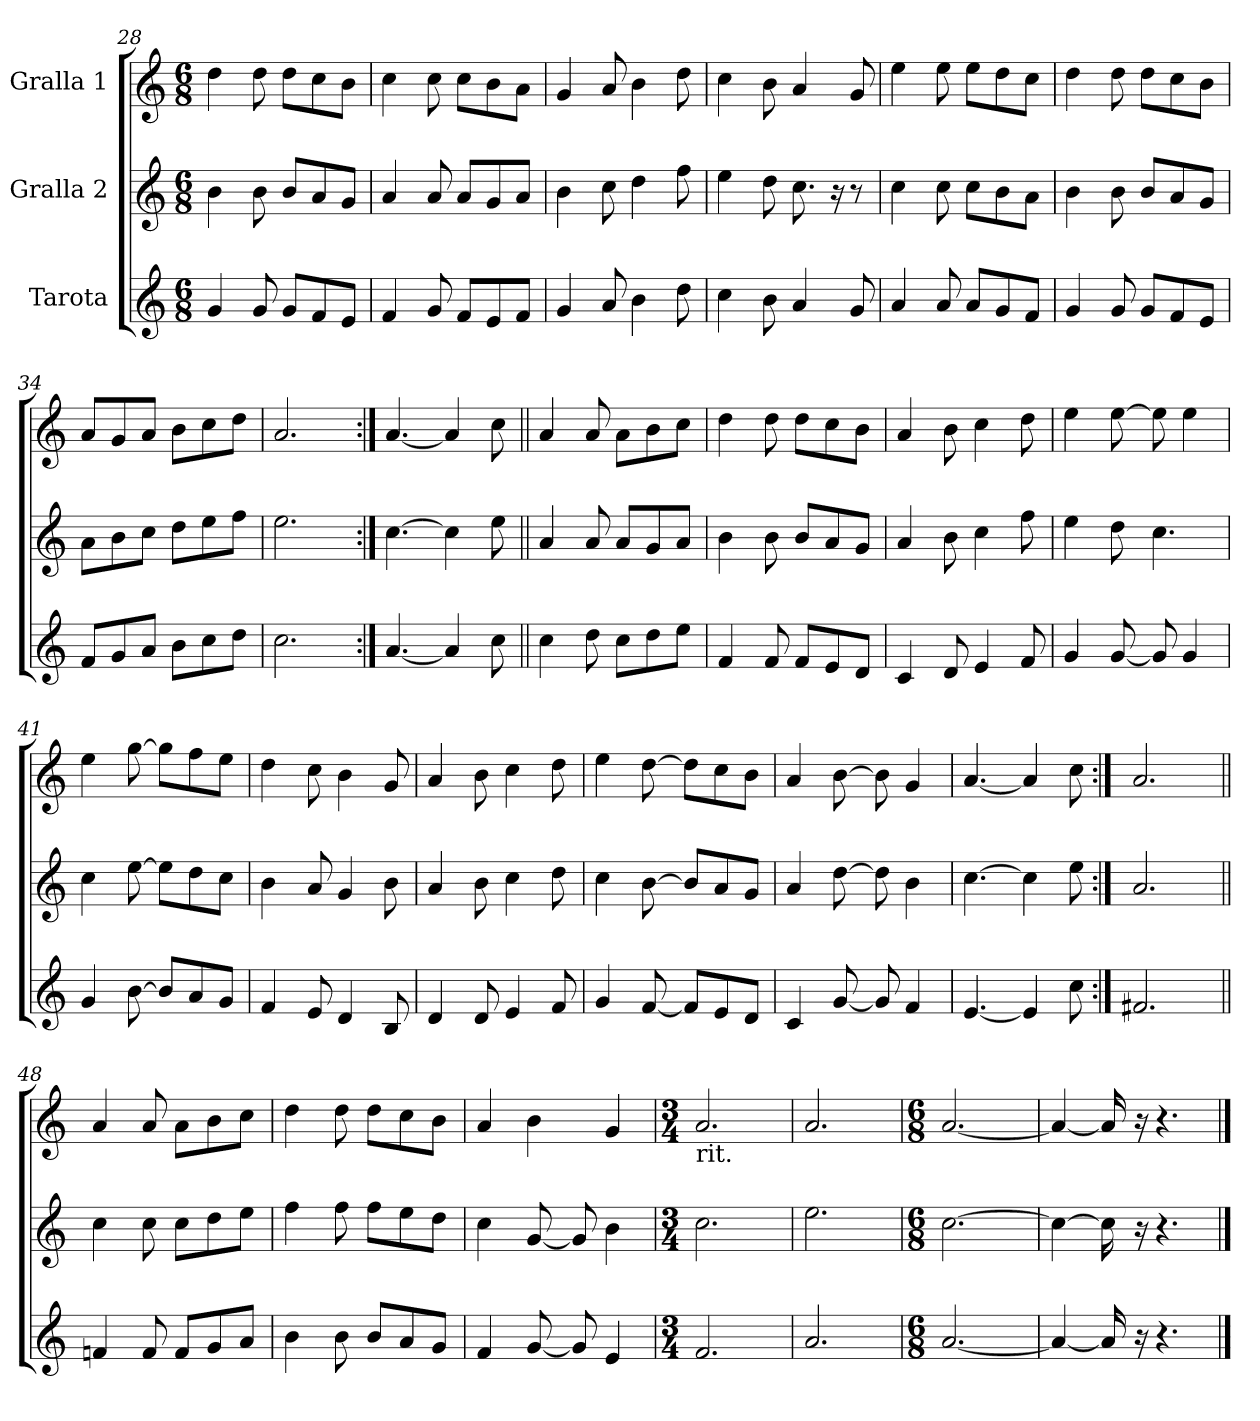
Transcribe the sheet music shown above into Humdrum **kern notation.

**kern	**kern	**kern
*part3	*part2	*part1
*staff3	*staff2	*staff1
*I"Tarota	*I"Gralla 2	*I"Gralla 1
*clefG2	*clefG2	*clefG2
*k[]	*k[]	*k[]
*M6/8	*M6/8	*M6/8
=28	=28	=28
4g/	4b\	4dd\
8g/	8b\	8dd\
8g/L	8b/L	8dd\L
8f/	8a/	8cc\
8e/J	8g/J	8b\J
=29	=29	=29
4f/	4a/	4cc\
8g/	8a/	8cc\
8f/L	8a/L	8cc\L
8e/	8g/	8b\
8f/J	8a/J	8a\J
=30	=30	=30
4g/	4b\	4g/
8a/	8cc\	8a/
4b\	4dd\	4b\
8dd\	8ff\	8dd\
=31	=31	=31
4cc\	4ee\	4cc\
8b\	8dd\	8b\
4a/	8.cc\	4a/
.	16r	.
8g/	8r	8g/
!!LO:PB:g=z
=32	=32	=32
4a/	4cc\	4ee\
8a/	8cc\	8ee\
8a/L	8cc\L	8ee\L
8g/	8b\	8dd\
8f/J	8a\J	8cc\J
=33	=33	=33
4g/	4b\	4dd\
8g/	8b\	8dd\
8g/L	8b/L	8dd\L
8f/	8a/	8cc\
8e/J	8g/J	8b\J
=34	=34	=34
8f/L	8a\L	8a/L
8g/	8b\	8g/
8a/J	8cc\J	8a/J
8b\L	8dd\L	8b\L
8cc\	8ee\	8cc\
8dd\J	8ff\J	8dd\J
=35	=35	=35
2.cc\	2.ee\	2.a/
=36:|!	=36:|!	=36:|!
[4.a/	[4.cc\	[4.a/
4a/]	4cc\]	4a/]
8cc\	8ee\	8cc\
=37||	=37||	=37||
4cc\	4a/	4a/
8dd\	8a/	8a/
8cc\L	8a/L	8a\L
8dd\	8g/	8b\
8ee\J	8a/J	8cc\J
!!LO:LB:g=z
=38	=38	=38
4f/	4b\	4dd\
8f/	8b\	8dd\
8f/L	8b/L	8dd\L
8e/	8a/	8cc\
8d/J	8g/J	8b\J
=39	=39	=39
4c/	4a/	4a/
8d/	8b\	8b\
4e/	4cc\	4cc\
8f/	8ff\	8dd\
=40	=40	=40
4g/	4ee\	4ee\
[8g/	8dd\	[8ee\
8g/]	4.cc\	8ee\]
4g/	.	4ee\
=41	=41	=41
4g/	4cc\	4ee\
[8b\	[8ee\	[8gg\
8b/L]	8ee\L]	8gg\L]
8a/	8dd\	8ff\
8g/J	8cc\J	8ee\J
=42	=42	=42
4f/	4b\	4dd\
8e/	8a/	8cc\
4d/	4g/	4b\
8B/	8b\	8g/
=43	=43	=43
4d/	4a/	4a/
8d/	8b\	8b\
4e/	4cc\	4cc\
8f/	8dd\	8dd\
!!LO:LB:g=z
=44	=44	=44
4g/	4cc\	4ee\
[8f/	[8b\	[8dd\
8f/L]	8b/L]	8dd\L]
8e/	8a/	8cc\
8d/J	8g/J	8b\J
=45	=45	=45
4c/	4a/	4a/
[8g/	[8dd\	[8b\
8g/]	8dd\]	8b\]
4f/	4b\	4g/
=46	=46	=46
[4.e/	[4.cc\	[4.a/
4e/]	4cc\]	4a/]
8cc\	8ee\	8cc\
=47:|!	=47:|!	=47:|!
2.f#X/	2.a/	2.a/
=48||	=48||	=48||
4fn/	4cc\	4a/
8f/	8cc\	8a/
8f/L	8cc\L	8a\L
8g/	8dd\	8b\
8a/J	8ee\J	8cc\J
!!LO:LB:g=z
=49	=49	=49
4b\	4ff\	4dd\
8b\	8ff\	8dd\
8b/L	8ff\L	8dd\L
8a/	8ee\	8cc\
8g/J	8dd\J	8b\J
=50	=50	=50
4f/	4cc\	4a/
[8g/	[8g/	4b\
8g/]	8g/]	.
4e/	4b\	4g/
=51	=51	=51
*M3/4	*M3/4	*M3/4
!	!	!LO:TX:b:t=rit.
2.f/	2.cc\	2.a/
=52	=52	=52
2.a/	2.ee\	2.a/
=53	=53	=53
*M6/8	*M6/8	*M6/8
[2.a/	[2.cc\	[2.a/
=54	=54	=54
4a/_	4cc\_	4a/_
16a/]	16cc\]	16a/]
16r	16r	16r
4.r	4.r	4.r
==	==	==
*-	*-	*-
